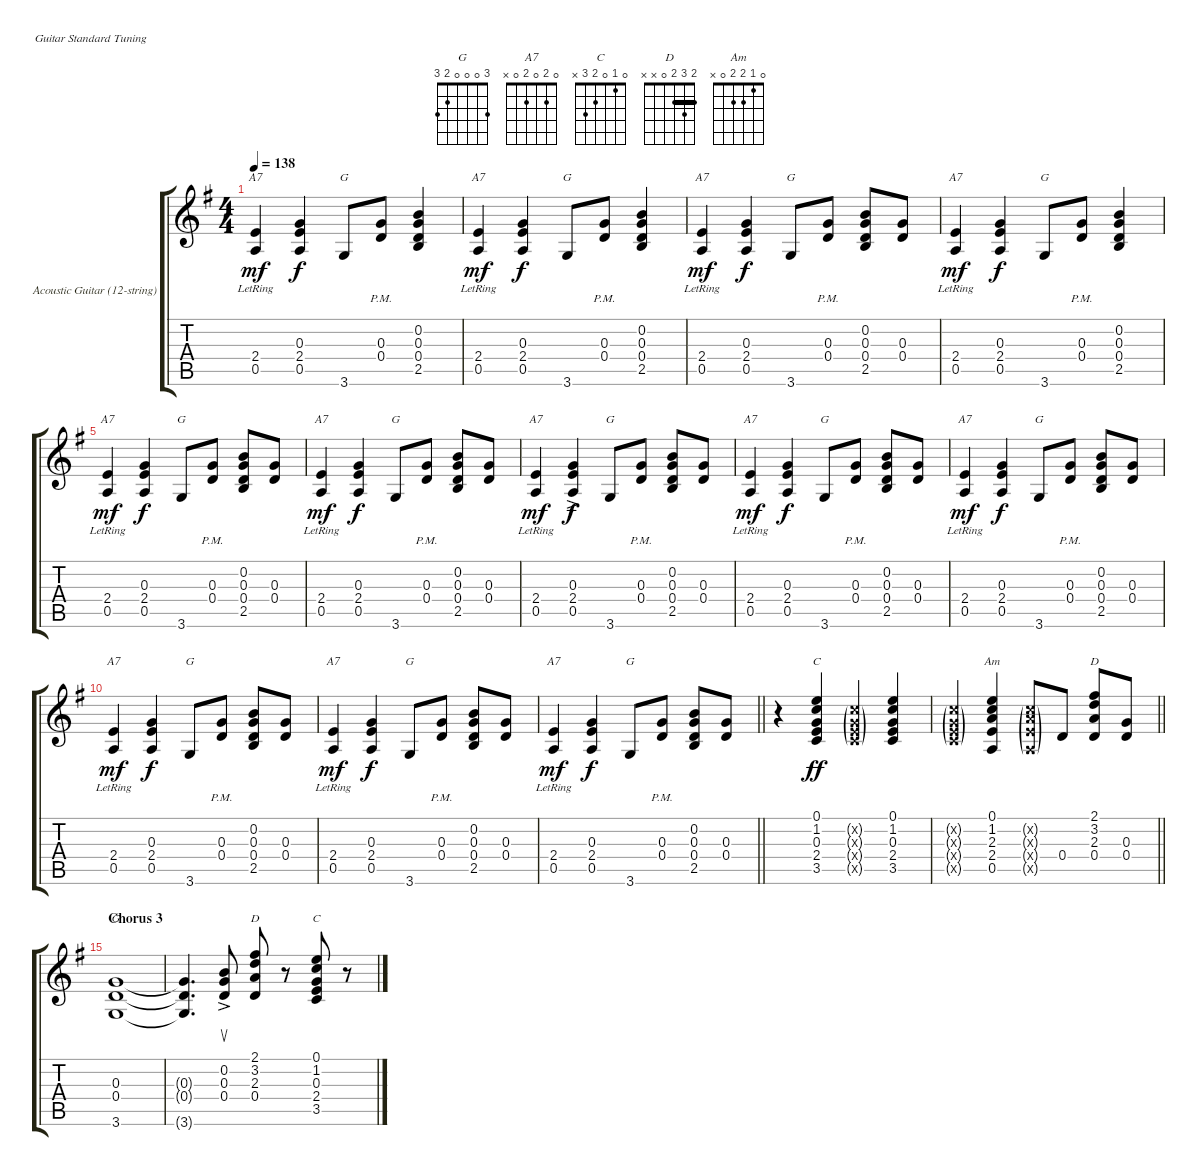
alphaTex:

\defaultSystemsLayout 4
\bracketExtendMode groupsimilarinstruments
\useSystemSignSeparator
\multiBarRest
\multiTrackTrackNamePolicy allsystems
\firstSystemTrackNameMode fullname
\firstSystemTrackNameOrientation horizontal
\otherSystemsTrackNameOrientation horizontal
\defaultBarNumberDisplay FirstOfSystem
\track ("Acoustic Guitar (12-string)" "Ac. Gtr") {multiBarRest instrument acousticguitarsteel}
\staff {score tabs}
\tuning (E4 B3 G3 D3 A2 E2)
\chord ("G" 3 0 0 0 2 3)
\chord ("A7" 0 2 0 2 0 x)
\chord ("C" 0 1 0 2 3 x)
\chord ("D" 2 3 2 0 x x) {barre 2}
\chord ("Am" 0 1 2 2 0 x)
\ts (4 4)
\tempo 138
\clef g2
\ks g
(0.5{lr} 2.4{lr}).4{ch "A7" dy mf} (2.4 0.3 0.5).4{dy f} 3.6.8{ch "G"} (0.4{pm} 0.3{pm}).8 (0.2 0.3 0.4 2.5).4 |
(0.5{lr} 2.4{lr}).4{ch "A7" dy mf} (2.4 0.3 0.5).4{dy f} 3.6.8{ch "G"} (0.4{pm} 0.3{pm}).8 (0.2 0.3 0.4 2.5).4 |
(0.5{lr} 2.4{lr}).4{ch "A7" dy mf} (2.4 0.3 0.5).4{dy f} 3.6.8{ch "G"} (0.4{pm} 0.3{pm}).8 (0.2 0.3 0.4 2.5).8 (0.4 0.3).8 |
(0.5{lr} 2.4{lr}).4{ch "A7" dy mf} (2.4 0.3 0.5).4{dy f} 3.6.8{ch "G"} (0.4{pm} 0.3{pm}).8 (0.2 0.3 0.4 2.5).4 |
(0.5{lr} 2.4{lr}).4{ch "A7" dy mf} (2.4 0.3 0.5).4{dy f} 3.6.8{ch "G"} (0.4{pm} 0.3{pm}).8 (0.2 0.3 0.4 2.5).8 (0.4 0.3).8 |
(0.5{lr} 2.4{lr}).4{ch "A7" dy mf} (2.4 0.3 0.5).4{dy f} 3.6.8{ch "G"} (0.4{pm} 0.3{pm}).8 (0.2 0.3 0.4 2.5).8 (0.4 0.3).8 |
(0.5{lr} 2.4{lr}).4{ch "A7" dy mf} (2.4{ac} 0.3{ac} 0.5{ac}).4{dy f} 3.6.8{ch "G"} (0.4{pm} 0.3{pm}).8 (0.2 0.3 0.4 2.5).8 (0.4 0.3).8 |
(0.5{lr} 2.4{lr}).4{ch "A7" dy mf} (2.4 0.3 0.5).4{dy f} 3.6.8{ch "G"} (0.4{pm} 0.3{pm}).8 (0.2 0.3 0.4 2.5).8 (0.4 0.3).8 |
(0.5{lr} 2.4{lr}).4{ch "A7" dy mf} (2.4 0.3 0.5).4{dy f} 3.6.8{ch "G"} (0.4{pm} 0.3{pm}).8 (0.2 0.3 0.4 2.5).8 (0.4 0.3).8 |
(0.5{lr} 2.4{lr}).4{ch "A7" dy mf} (2.4 0.3 0.5).4{dy f} 3.6.8{ch "G"} (0.4{pm} 0.3{pm}).8 (0.2 0.3 0.4 2.5).8 (0.4 0.3).8 |
(0.5{lr} 2.4{lr}).4{ch "A7" dy mf} (2.4 0.3 0.5).4{dy f} 3.6.8{ch "G"} (0.4{pm} 0.3{pm}).8 (0.2 0.3 0.4 2.5).8 (0.4 0.3).8 |
\barLineRight lightlight
(0.5{lr} 2.4{lr}).4{ch "A7" dy mf} (2.4 0.3 0.5).4{dy f} 3.6.8{ch "G"} (0.4{pm} 0.3{pm}).8 (0.2 0.3 0.4 2.5).8 (0.4 0.3).8 |
r.4 (3.5 2.4 0.3 1.2 0.1).4{ch "C" dy ff} (3.5{g x} 2.4{g x} 0.3{g x} 1.2{g x}).4 (3.5 2.4 0.3 1.2 0.1).4 |
\barLineRight lightlight
(3.5{g x} 2.4{g x} 0.3{g x} 1.2{g x}).4 (0.5 2.4 2.3 1.2 0.1).4{ch "Am"} (0.5{g x} 2.4{g x} 2.3{g x} 1.2{g x}).8 0.4.8 (0.4 2.3 3.2 2.1).8{ch "D"} (0.3 0.4).8 |
\section ("" "Chorus 3")
(3.6 0.4 0.3).1{ch "G"} |
(3.6{t} 0.4{t} 0.3{t}).4{d} (0.3{ac} 0.2{ac} 0.4{ac}).8{su} (2.1 3.2 2.3 0.4).8{ch "D"} r.8 (0.1 1.2 0.3 2.4 3.5).8{ch "C"} r.8
